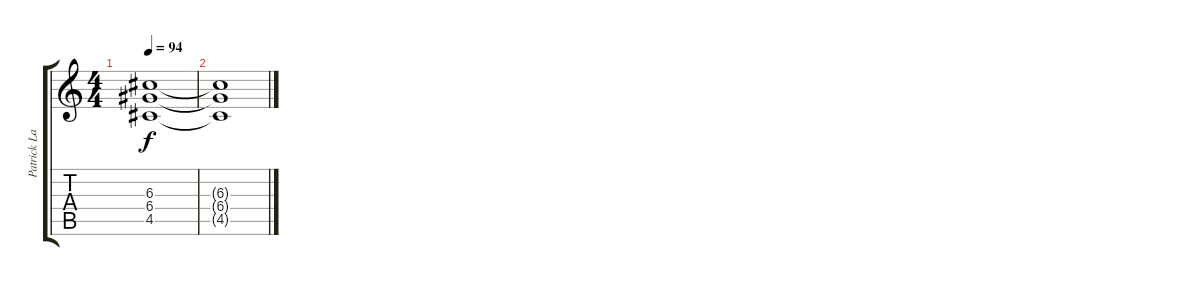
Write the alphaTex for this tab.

\track ("Patrick Lachman" "Patrick La") {instrument distortionguitar}
\staff {score tabs}
\tuning (E4 B3 G3 D3 A2 D2) {hide}
\ts (4 4)
\tempo 94
\clef g2
\ks c
(6.3{t} 6.4{t} 4.5{t}).1{dy f} |
(6.3{t} 6.4{t} 4.5{t}).1
